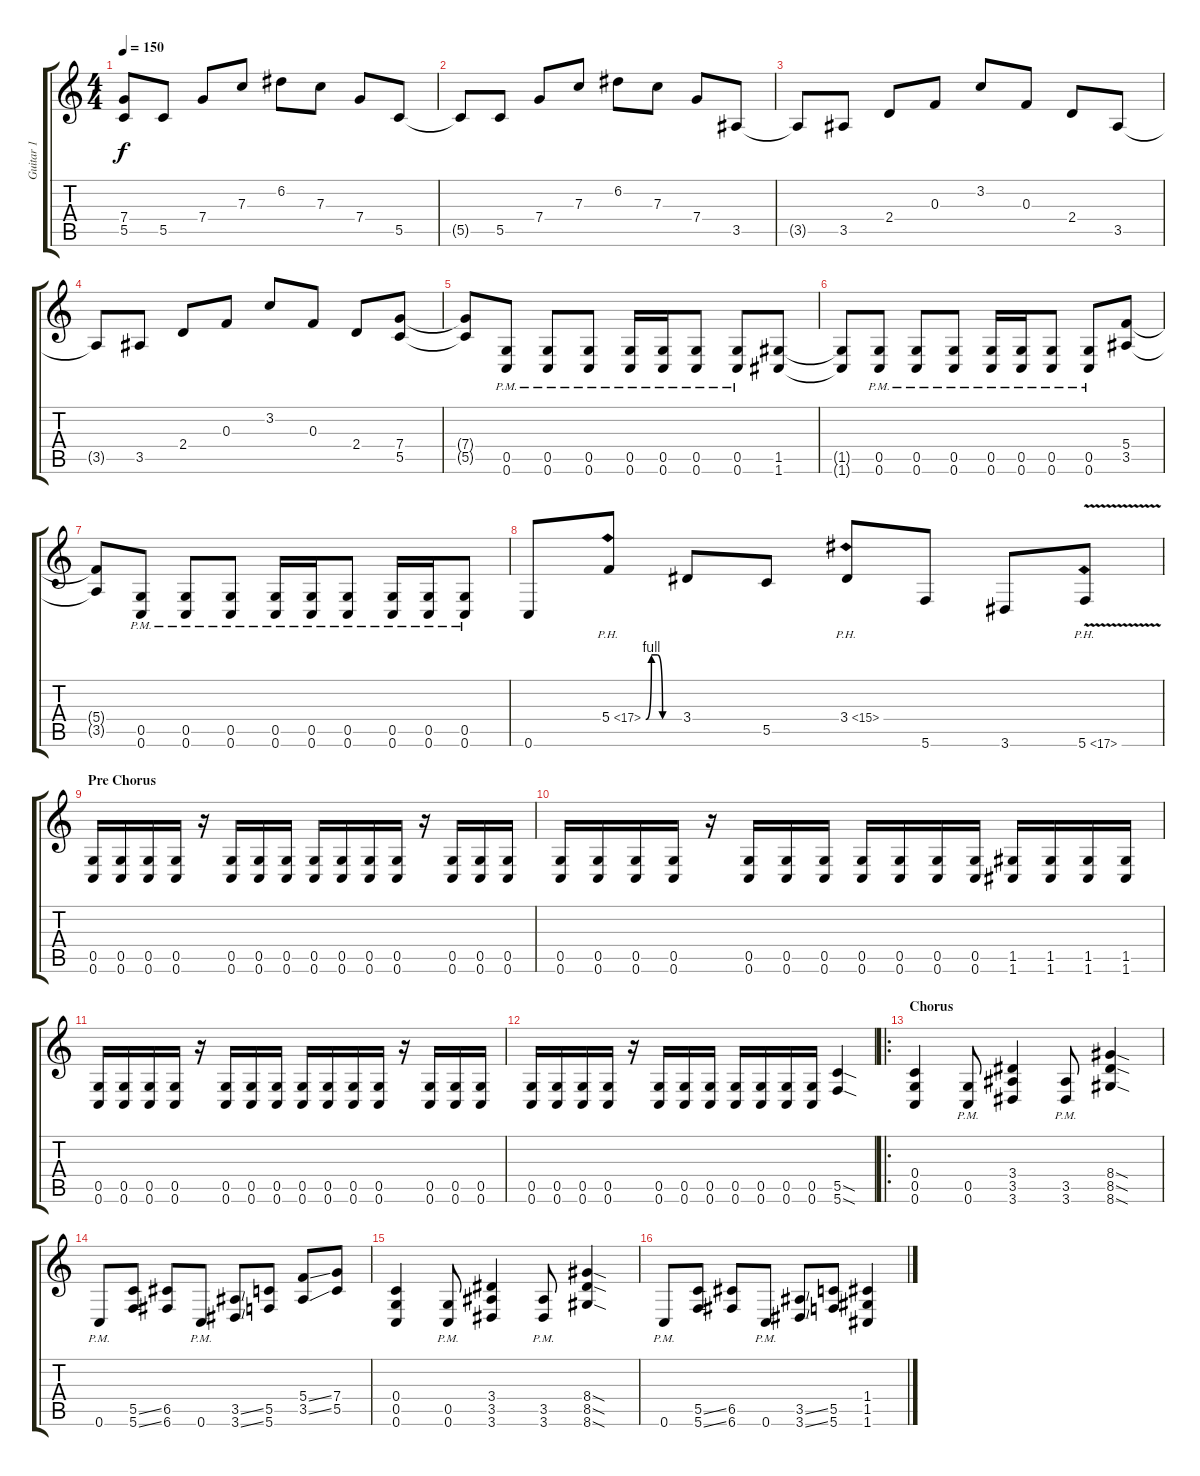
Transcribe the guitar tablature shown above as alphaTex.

\track ("Guitar 1" "Guitar 1") {instrument distortionguitar}
\staff {score tabs}
\tuning (D4 A3 F3 C3 G2 C2) {hide}
\ts (4 4)
\tempo 150
\clef g2
\ks c
(7.4{t} 5.5{t}).8{dy f} 5.5.8 7.4.8 7.3.8 6.2.8 7.3.8 7.4.8 5.5.8 |
5.5{t}.8 5.5.8 7.4.8 7.3.8 6.2.8 7.3.8 7.4.8 3.5.8 |
3.5{t}.8 3.5.8 2.4.8 0.3.8 3.2.8 0.3.8 2.4.8 3.5.8 |
3.5{t}.8 3.5.8 2.4.8 0.3.8 3.2.8 0.3.8 2.4.8 (7.4 5.5).8 |
(7.4{t} 5.5{t}).8 (0.5{pm} 0.6{pm}).8 (0.5{pm} 0.6{pm}).8 (0.5{pm} 0.6{pm}).8 (0.5{pm} 0.6{pm}).16 (0.5{pm} 0.6{pm}).16 (0.5{pm} 0.6{pm}).8 (0.5{pm} 0.6{pm}).8 (1.5 1.6).8 |
(1.5{t} 1.6{t}).8 (0.5{pm} 0.6{pm}).8 (0.5{pm} 0.6{pm}).8 (0.5{pm} 0.6{pm}).8 (0.5{pm} 0.6{pm}).16 (0.5{pm} 0.6{pm}).16 (0.5{pm} 0.6{pm}).8 (0.5{pm} 0.6{pm}).8 (5.4 3.5).8 |
(5.4{t} 3.5{t}).8 (0.5{pm} 0.6{pm}).8 (0.5{pm} 0.6{pm}).8 (0.5{pm} 0.6{pm}).8 (0.5{pm} 0.6{pm}).16 (0.5{pm} 0.6{pm}).16 (0.5{pm} 0.6{pm}).8 (0.5{pm} 0.6{pm}).16 (0.5{pm} 0.6{pm}).16 (0.5{pm} 0.6{pm}).8 |
0.6.8 5.4{be (custom 0 0 10 4 20 4 30 0 60 0) ph 12}.8 3.4.8 5.5.8 3.4{ph 12}.8 5.6.8 3.6.8 5.6{ph 12 v}.8 |
\section ("" "Pre Chorus")
(0.5 0.6).16 (0.5 0.6).16 (0.5 0.6).16 (0.5 0.6).16 r.16 (0.5 0.6).16 (0.5 0.6).16 (0.5 0.6).16 (0.5 0.6).16 (0.5 0.6).16 (0.5 0.6).16 (0.5 0.6).16 r.16 (0.5 0.6).16 (0.5 0.6).16 (0.5 0.6).16 |
(0.5 0.6).16 (0.5 0.6).16 (0.5 0.6).16 (0.5 0.6).16 r.16 (0.5 0.6).16 (0.5 0.6).16 (0.5 0.6).16 (0.5 0.6).16 (0.5 0.6).16 (0.5 0.6).16 (0.5 0.6).16 (1.5 1.6).16 (1.5 1.6).16 (1.5 1.6).16 (1.5 1.6).16 |
(0.5 0.6).16 (0.5 0.6).16 (0.5 0.6).16 (0.5 0.6).16 r.16 (0.5 0.6).16 (0.5 0.6).16 (0.5 0.6).16 (0.5 0.6).16 (0.5 0.6).16 (0.5 0.6).16 (0.5 0.6).16 r.16 (0.5 0.6).16 (0.5 0.6).16 (0.5 0.6).16 |
(0.5 0.6).16 (0.5 0.6).16 (0.5 0.6).16 (0.5 0.6).16 r.16 (0.5 0.6).16 (0.5 0.6).16 (0.5 0.6).16 (0.5 0.6).16 (0.5 0.6).16 (0.5 0.6).16 (0.5 0.6).16 (5.5{sod} 5.6{sod}).4 |
\ro
\section ("" "Chorus")
(0.4 0.5 0.6).4 (0.5{pm} 0.6{pm}).8 (3.4 3.5 3.6).4 (3.5{pm} 3.6{pm}).8 (8.4{sod} 8.5{sod} 8.6{sod}).4 |
0.6{pm}.8 (5.5{ss} 5.6{ss}).8 (6.5 6.6).8 0.6{pm}.8 (3.5{ss} 3.6{ss}).8 (5.5 5.6).8 (5.4{ss} 3.5{ss}).8 (7.4 5.5).8 |
(0.4 0.5 0.6).4 (0.5{pm} 0.6{pm}).8 (3.4 3.5 3.6).4 (3.5{pm} 3.6{pm}).8 (8.4{sod} 8.5{sod} 8.6{sod}).4 |
0.6{pm}.8 (5.5{ss} 5.6{ss}).8 (6.5 6.6).8 0.6{pm}.8 (3.5{ss} 3.6{ss}).8 (5.5 5.6).8 (1.4 1.5 1.6).4
